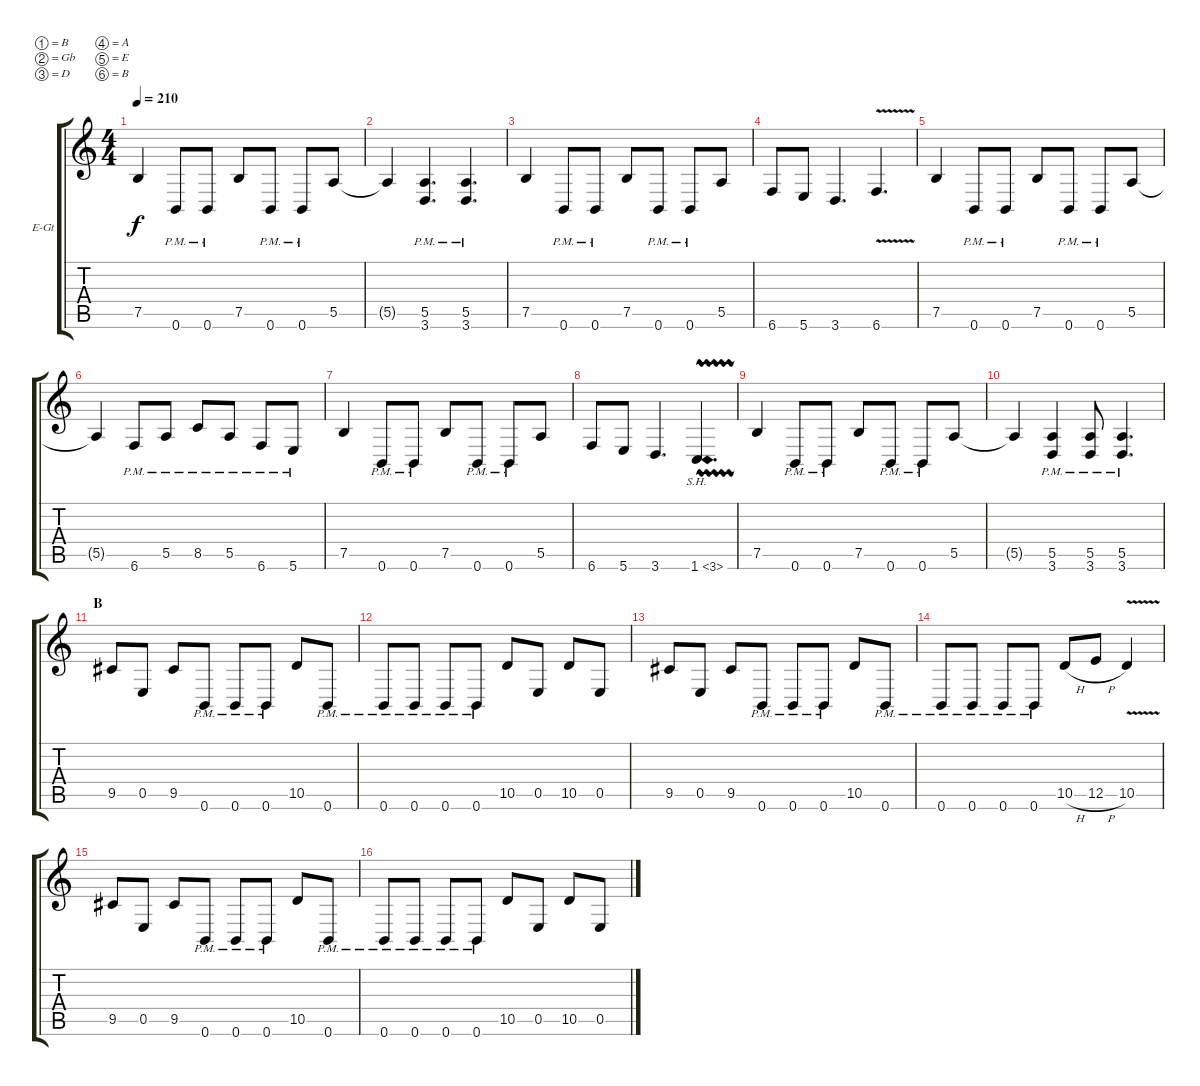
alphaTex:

\bracketExtendMode groupsimilarinstruments
\firstSystemTrackNameOrientation horizontal
\otherSystemsTrackNameOrientation horizontal
\track ("Rhythm Guitar" "E-Gt") {instrument distortionguitar}
\staff {score tabs}
\tuning (B3 Gb3 D3 A2 E2 B1)
\ts (4 4)
\tempo 210
\clef g2
\ks c
7.5.4{dy f} 0.6{pm}.8 0.6{pm}.8 7.5.8 0.6{pm}.8 0.6{pm}.8 5.5.8 |
5.5{t}.4 (5.5{pm} 3.6{pm}).4{d} (3.6{pm} 5.5{pm}).4{d} |
7.5.4 0.6{pm}.8 0.6{pm}.8 7.5.8 0.6{pm}.8 0.6{pm}.8 5.5.8 |
6.6.8 5.6.8 3.6.4{d} 6.6{v}.4{d} |
7.5.4 0.6{pm}.8 0.6{pm}.8 7.5.8 0.6{pm}.8 0.6{pm}.8 5.5.8 |
5.5{t}.4 6.6{pm}.8 5.5{pm}.8 8.5{pm}.8 5.5{pm}.8 6.6{pm}.8 5.6{pm}.8 |
7.5.4 0.6{pm}.8 0.6{pm}.8 7.5.8 0.6{pm}.8 0.6{pm}.8 5.5.8 |
6.6.8 5.6.8 3.6.4{d} 1.6{sh 2 vw}.4{d} |
7.5.4 0.6{pm}.8 0.6{pm}.8 7.5.8 0.6{pm}.8 0.6{pm}.8 5.5.8 |
5.5{t}.4 (5.5{pm} 3.6{pm}).4 (3.6{pm} 5.5{pm}).8 (3.6{pm} 5.5{pm}).4{d} |
\section ("" "B")
9.5.8 0.5.8 9.5.8 0.6{pm}.8 0.6{pm}.8 0.6{pm}.8 10.5.8 0.6{pm}.8 |
0.6{pm}.8 0.6{pm}.8 0.6{pm}.8 0.6{pm}.8 10.5.8 0.5.8 10.5.8 0.5.8 |
9.5.8 0.5.8 9.5.8 0.6{pm}.8 0.6{pm}.8 0.6{pm}.8 10.5.8 0.6{pm}.8 |
0.6{pm}.8 0.6{pm}.8 0.6{pm}.8 0.6{pm}.8 10.5{h}.8 12.5{h}.8 10.5{v}.4 |
9.5.8 0.5.8 9.5.8 0.6{pm}.8 0.6{pm}.8 0.6{pm}.8 10.5.8 0.6{pm}.8 |
0.6{pm}.8 0.6{pm}.8 0.6{pm}.8 0.6{pm}.8 10.5.8 0.5.8 10.5.8 0.5.8
